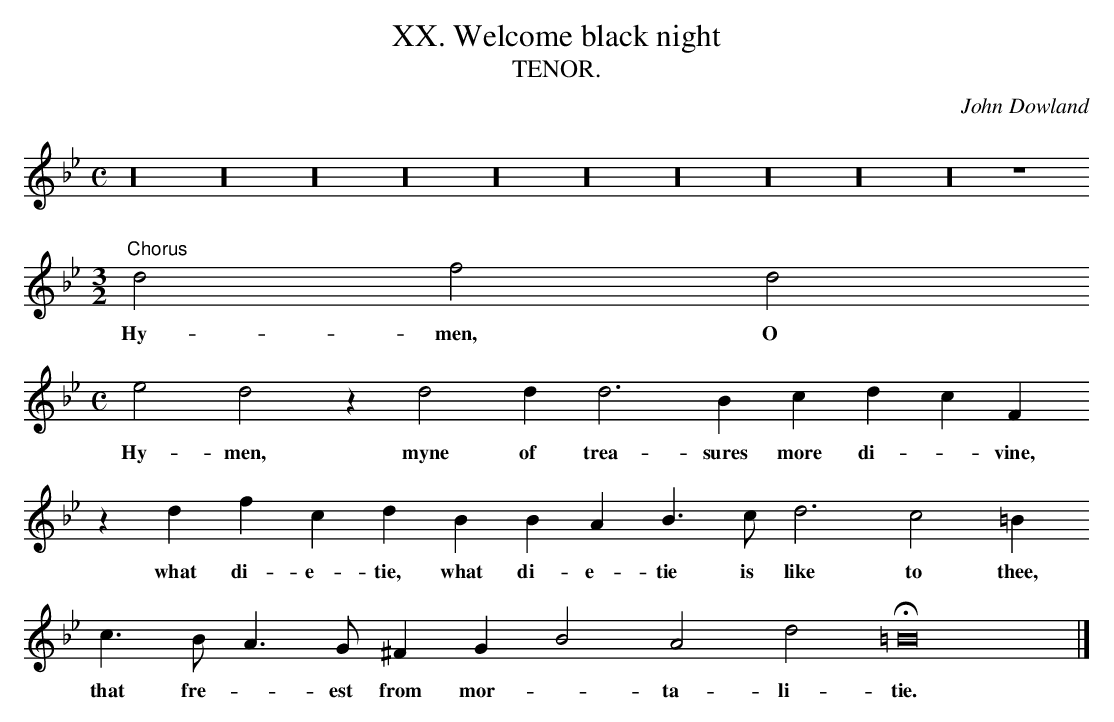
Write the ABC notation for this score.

X:1
T:XX. Welcome black night
T:TENOR.
C: John Dowland
L:1/4
M:C
K:G min -8va
z16 z16 z16 z16 z16 z16 z16 z16 z16 z16 z4
M:3/2
L:1/4
"Chorus"d2 f2 d2
w: Hy- men, O
M:C
L:1/4
e2 d2 z d2 d d3 B c d c F
w: Hy- men, myne of trea- sures more di- * vine,
z d f c d B B A B > c d3 c2 =B
w: what di- e- tie, what di- e- tie is like to thee,
c > B A > G ^F G B2 A2 d2 H=B8 |]
w:that fre- * est from mor- * ta- li- tie.
